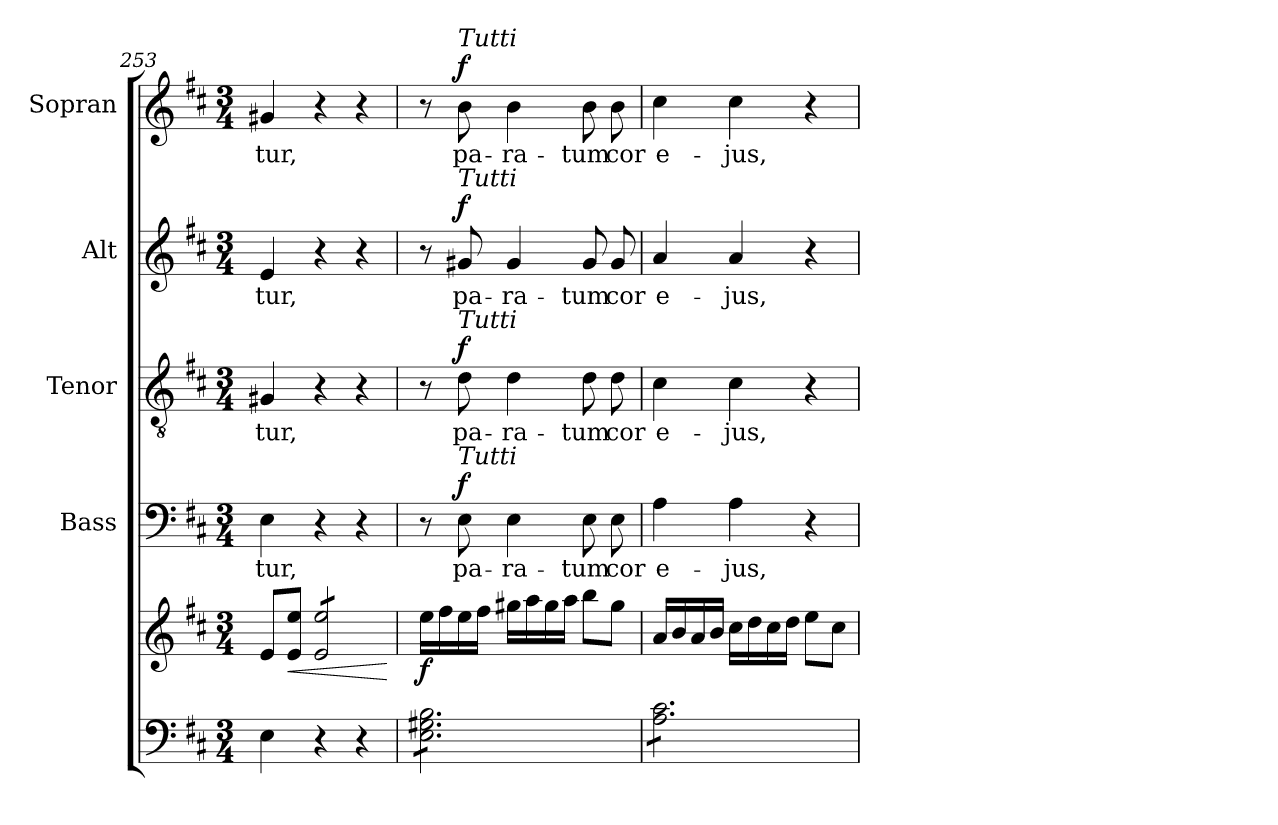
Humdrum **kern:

**kern	**kern	**dynam	**kern	**text	**dynam	**kern	**text	**dynam	**kern	**text	**dynam	**kern	**text	**dynam
*part5	*part5	*part5	*part4	*part4	*part4	*part3	*part3	*part3	*part2	*part2	*part2	*part1	*part1	*part1
*staff6	*staff5	*staff5/6	*staff4	*staff4	*staff4	*staff3	*staff3	*staff3	*staff2	*staff2	*staff2	*staff1	*staff1	*staff1
*	*	*	*I"Bass	*	*	*I"Tenor	*	*	*I"Alt	*	*	*I"Sopran	*	*
*	*	*	*I'B.	*	*	*I'T.	*	*	*I'A.	*	*	*I'S.	*	*
*clefF4	*clefG2	*	*clefF4	*	*	*clefGv2	*	*	*clefG2	*	*	*clefG2	*	*
*k[f#c#]	*k[f#c#]	*	*k[f#c#]	*	*	*k[f#c#]	*	*	*k[f#c#]	*	*	*k[f#c#]	*	*
*D:	*D:	*	*D:	*	*	*D:	*	*	*D:	*	*	*D:	*	*
*M3/4	*M3/4	*	*M3/4	*	*	*M3/4	*	*	*M3/4	*	*	*M3/4	*	*
=253	=253	=253	=253	=253	=253	=253	=253	=253	=253	=253	=253	=253	=253	=253
!	!	!	!	!LO:LY:b	!	!	!LO:LY:b	!	!	!LO:LY:b	!	!	!LO:LY:b	!
4E\	8e/L	.	4E\	-tur,	.	4G#X/	-tur,	.	4e/	-tur,	.	4g#X/	-tur,	.
!	!	!LO:HP:b	!	!	!	!	!	!	!	!	!	!	!	!
.	8e/ 8ee/J	<	.	.	.	.	.	.	.	.	.	.	.	.
*	*tremolo	*	*	*	*	*	*	*	*	*	*	*	*	*
4r	8e/ 8ee/L	.	4r	.	.	4r	.	.	4r	.	.	4r	.	.
.	8e/ 8ee/	.	.	.	.	.	.	.	.	.	.	.	.	.
4r	8e/ 8ee/	.	4r	.	.	4r	.	.	4r	.	.	4r	.	.
.	8e/ 8ee/J	.	.	.	.	.	.	.	.	.	.	.	.	.
*	*Xtremolo	*	*	*	*	*	*	*	*	*	*	*	*	*
.	.	[	.	.	.	.	.	.	.	.	.	.	.	.
!!LO:PB:g=z
=254	=254	=254	=254	=254	=254	=254	=254	=254	=254	=254	=254	=254	=254	=254
!	!	!LO:DY:b	!	!	!	!	!	!	!	!	!	!	!	!
*tremolo	*	*	*	*	*	*	*	*	*	*	*	*	*	*
8E\ 8G#X\ 8B\L	16ee\LL	f	8r	.	.	8r	.	.	8r	.	.	8r	.	.
.	16ff#\	.	.	.	.	.	.	.	.	.	.	.	.	.
!	!	!	!	!	!	!	!	!	!	!	!	!LO:TX:a:i:t=Tutti	!	!
!	!	!	!	!	!	!	!	!	!LO:TX:a:i:t=Tutti	!	!	!	!	!
!	!	!	!	!	!	!LO:TX:a:i:t=Tutti	!	!	!	!	!	!	!	!
!	!	!	!LO:TX:a:i:t=Tutti	!	!	!	!	!	!	!	!	!	!	!
!	!	!	!	!LO:LY:b	!LO:DY:a	!	!LO:LY:b	!LO:DY:a	!	!LO:LY:b	!LO:DY:a	!	!LO:LY:b	!LO:DY:a
8E\ 8G#X\ 8B\	16ee\	.	8E\	pa-	f	8d\	pa-	f	8g#X/	pa-	f	8b\	pa-	f
.	16ff#\JJ	.	.	.	.	.	.	.	.	.	.	.	.	.
!	!	!	!	!LO:LY:b	!	!	!LO:LY:b	!	!	!LO:LY:b	!	!	!LO:LY:b	!
8E\ 8G#X\ 8B\	16gg#X\LL	.	4E\	-ra-	.	4d\	-ra-	.	4g#/	-ra-	.	4b\	-ra-	.
.	16aa\	.	.	.	.	.	.	.	.	.	.	.	.	.
8E\ 8G#X\ 8B\	16gg#\	.	.	.	.	.	.	.	.	.	.	.	.	.
.	16aa\JJ	.	.	.	.	.	.	.	.	.	.	.	.	.
!	!	!	!	!LO:LY:b	!	!	!LO:LY:b	!	!	!LO:LY:b	!	!	!LO:LY:b	!
8E\ 8G#X\ 8B\	8bb\L	.	8E\	-tum	.	8d\	-tum	.	8g#/	-tum	.	8b\	-tum	.
!	!	!	!	!LO:LY:b	!	!	!LO:LY:b	!	!	!LO:LY:b	!	!	!LO:LY:b	!
8E\ 8G#X\ 8B\J	8gg#\J	.	8E\	cor	.	8d\	cor	.	8g#/	cor	.	8b\	cor	.
=255	=255	=255	=255	=255	=255	=255	=255	=255	=255	=255	=255	=255	=255	=255
!	!	!	!	!LO:LY:b	!	!	!LO:LY:b	!	!	!LO:LY:b	!	!	!LO:LY:b	!
8A\ 8c#\L	16a/LL	.	4A\	e-	.	4c#\	e-	.	4a/	e-	.	4cc#\	e-	.
.	16b/	.	.	.	.	.	.	.	.	.	.	.	.	.
8A\ 8c#\	16a/	.	.	.	.	.	.	.	.	.	.	.	.	.
.	16b/JJ	.	.	.	.	.	.	.	.	.	.	.	.	.
!	!	!	!	!LO:LY:b	!	!	!LO:LY:b	!	!	!LO:LY:b	!	!	!LO:LY:b	!
8A\ 8c#\	16cc#\LL	.	4A\	-jus,	.	4c#\	-jus,	.	4a/	-jus,	.	4cc#\	-jus,	.
.	16dd\	.	.	.	.	.	.	.	.	.	.	.	.	.
8A\ 8c#\	16cc#\	.	.	.	.	.	.	.	.	.	.	.	.	.
.	16dd\JJ	.	.	.	.	.	.	.	.	.	.	.	.	.
8A\ 8c#\	8ee\L	.	4r	.	.	4r	.	.	4r	.	.	4r	.	.
8A\ 8c#\J	8cc#\J	.	.	.	.	.	.	.	.	.	.	.	.	.
*Xtremolo	*	*	*	*	*	*	*	*	*	*	*	*	*	*
=	=	=	=	=	=	=	=	=	=	=	=	=	=	=
*-	*-	*-	*-	*-	*-	*-	*-	*-	*-	*-	*-	*-	*-	*-
